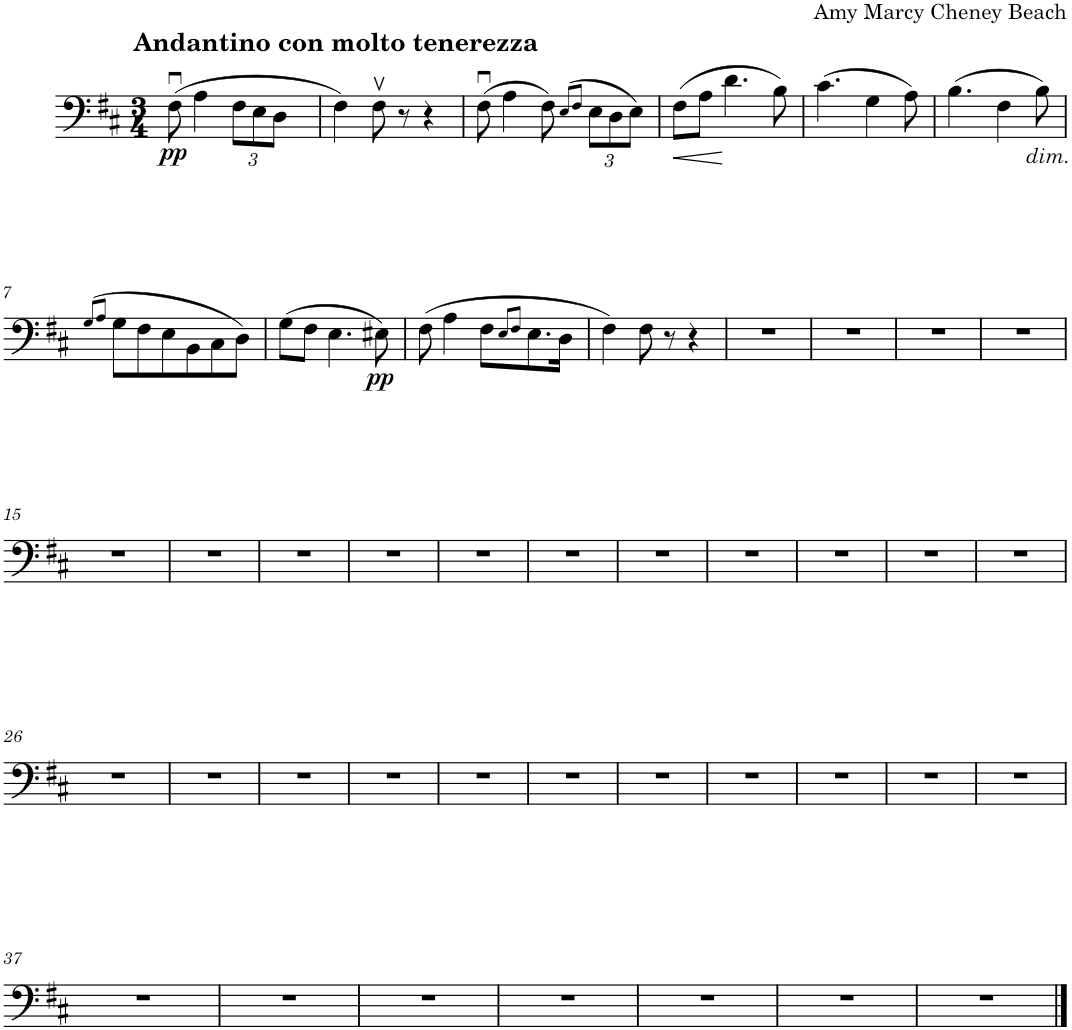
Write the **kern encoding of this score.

**kern	**dynam
*part1	*part1
*staff1	*staff1
*I"Violoncello	*
*I'Vc.	*
*clefF4	*
*k[f#c#]	*
*M3/4	*
=1	=1
!LO:TX:a:B:t=Andantino con molto tenerezza	!
!	!LO:DY:b
(8F#u\	pp
4A\	.
*Xbrackettup	*
12F#\L	.
12E\	.
12D\J	.
8ryy	.
=2	=2
4F#\)	.
8F#v\	.
8r	.
4r	.
=3	=3
(8F#u\	.
4A\	.
8F#\)	.
(8qE/L	.
8qF#/J	.
12E\L	.
12D\	.
12E\J)	.
=4	=4
!	!LO:HP:b
(8F#\L	<
8A\J	.
4.d\	.
8B\)	[
=5	=5
(4.c#\	.
4G\	.
8A\)	.
=6	=6
(4.B\	.
4F#\	.
!LO:TX:b:i:t=dim.	!
8B\)	.
!!LO:LB:g=z
=7	=7
(8qG/L	.
8qA/J	.
8G\L	.
8F#\	.
8E\	.
8BB\	.
8C#\	.
8D\J)	.
=8	=8
(8G\L	.
8F#\J	.
4.E\	.
!	!LO:DY:b
8E#X\)	pp
=9	=9
(8F#\	.
4A\	.
8F#\L	.
8qE/L	.
8qF#/J	.
8.E\	.
16D\Jk	.
=10	=10
4F#\)	.
8F#\	.
8r	.
4r	.
=11	=11
2.r	.
=12	=12
2.r	.
=13	=13
2.r	.
=14	=14
2.r	.
!!LO:LB:g=z
=15	=15
2.r	.
=16	=16
2.r	.
=17	=17
2.r	.
=18	=18
2.r	.
=19	=19
2.r	.
=20	=20
2.r	.
=21	=21
2.r	.
=22	=22
2.r	.
=23	=23
2.r	.
=24	=24
2.r	.
=25	=25
2.r	.
!!LO:LB:g=z
=26	=26
2.r	.
=27	=27
2.r	.
=28	=28
2.r	.
=29	=29
2.r	.
=30	=30
2.r	.
=31	=31
2.r	.
=32	=32
2.r	.
=33	=33
2.r	.
=34	=34
2.r	.
=35	=35
2.r	.
=36	=36
2.r	.
!!LO:LB:g=z
=37	=37
2.r	.
=38	=38
2.r	.
=39	=39
2.r	.
=40	=40
2.r	.
=41	=41
2.r	.
=42	=42
2.r	.
=43	=43
2.r	.
==	==
*-	*-
